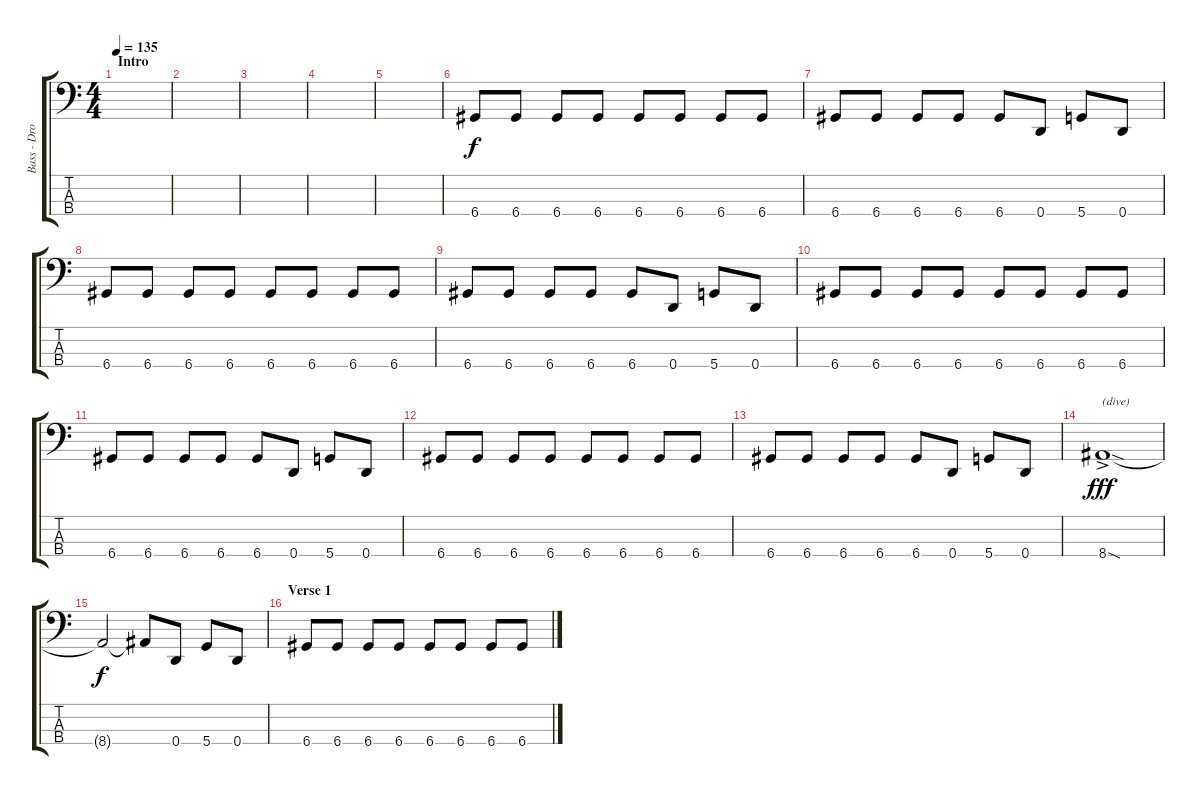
\track ("Bass - Drop D" "Bass - Dro") {instrument electricbasspick}
\staff {score tabs}
\tuning (G2 D2 A1 D1) {hide}
\ts (4 4)
\section ("" "Intro")
\tempo 135
\clef f4
\ks c
|
|
|
|
|
6.4.8 6.4.8 6.4.8 6.4.8 6.4.8 6.4.8 6.4.8 6.4.8 |
6.4.8 6.4.8 6.4.8 6.4.8 6.4.8 0.4.8 5.4.8 0.4.8 |
6.4.8 6.4.8 6.4.8 6.4.8 6.4.8 6.4.8 6.4.8 6.4.8 |
6.4.8 6.4.8 6.4.8 6.4.8 6.4.8 0.4.8 5.4.8 0.4.8 |
6.4.8 6.4.8 6.4.8 6.4.8 6.4.8 6.4.8 6.4.8 6.4.8 |
6.4.8 6.4.8 6.4.8 6.4.8 6.4.8 0.4.8 5.4.8 0.4.8 |
6.4.8 6.4.8 6.4.8 6.4.8 6.4.8 6.4.8 6.4.8 6.4.8 |
6.4.8 6.4.8 6.4.8 6.4.8 6.4.8 0.4.8 5.4.8 0.4.8 |
8.4{sod ac}.1{txt "(dive)" dy fff} |
8.4{t}.2{dy f} 8.4{t}.8 0.4.8 5.4.8 0.4.8 |
\section ("" "Verse 1")
6.4.8 6.4.8 6.4.8 6.4.8 6.4.8 6.4.8 6.4.8 6.4.8
